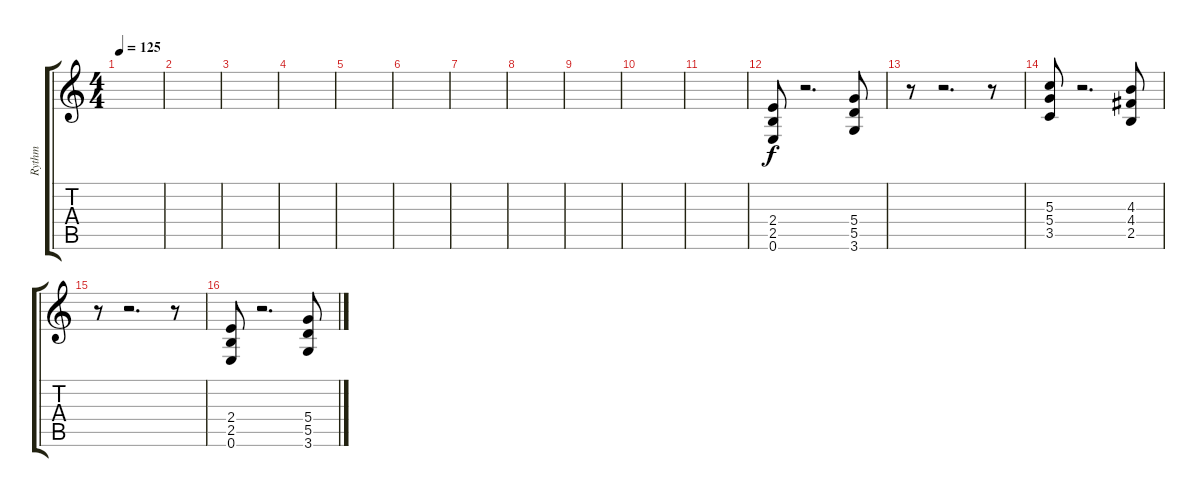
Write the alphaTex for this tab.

\track ("Rythm" "Rythm") {instrument distortionguitar}
\staff {score tabs}
\tuning (E4 B3 G3 D3 A2 E2) {hide}
\ts (4 4)
\tempo 125
\clef g2
\ks c
|
|
|
|
|
|
|
|
|
|
|
(2.4 2.5 0.6).8{volume 13 instrument distortionguitar} r.2{d} (5.4 5.5 3.6).8 |
r.8 r.2{d} r.8 |
(5.3 5.4 3.5).8 r.2{d} (4.3 4.4 2.5).8 |
r.8 r.2{d} r.8 |
(2.4 2.5 0.6).8 r.2{d} (5.4 5.5 3.6).8
